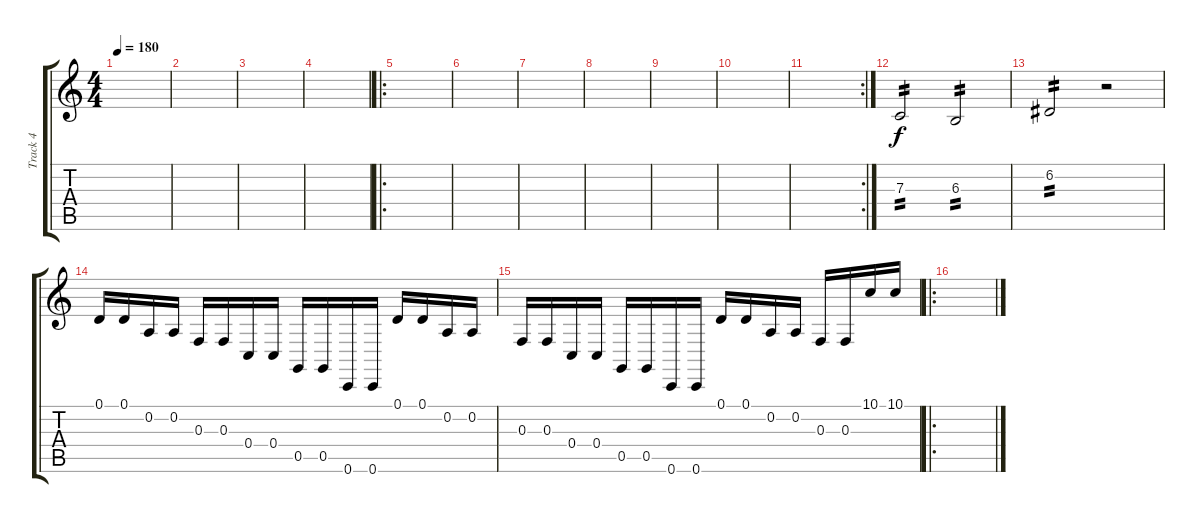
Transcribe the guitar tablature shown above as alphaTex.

\track ("Track 4" "Track 4") {instrument breathnoise}
\staff {score tabs}
\tuning (D4 A3 F3 C3 G2 C2) {hide}
\ts (4 4)
\tempo 180
\clef g2
\ks c
|
|
|
|
\ro
|
|
|
|
|
|
\rc 2
|
7.3.2{tp 2} 6.3.2{tp 2} |
6.2.2{tp 2} r.2 |
0.1.16 0.1.16 0.2.16 0.2.16 0.3.16 0.3.16 0.4.16 0.4.16 0.5.16 0.5.16 0.6.16 0.6.16 0.1.16 0.1.16 0.2.16 0.2.16 |
0.3.16 0.3.16 0.4.16 0.4.16 0.5.16 0.5.16 0.6.16 0.6.16 0.1.16 0.1.16 0.2.16 0.2.16 0.3.16 0.3.16 10.1.16 10.1.16 |
\ro
